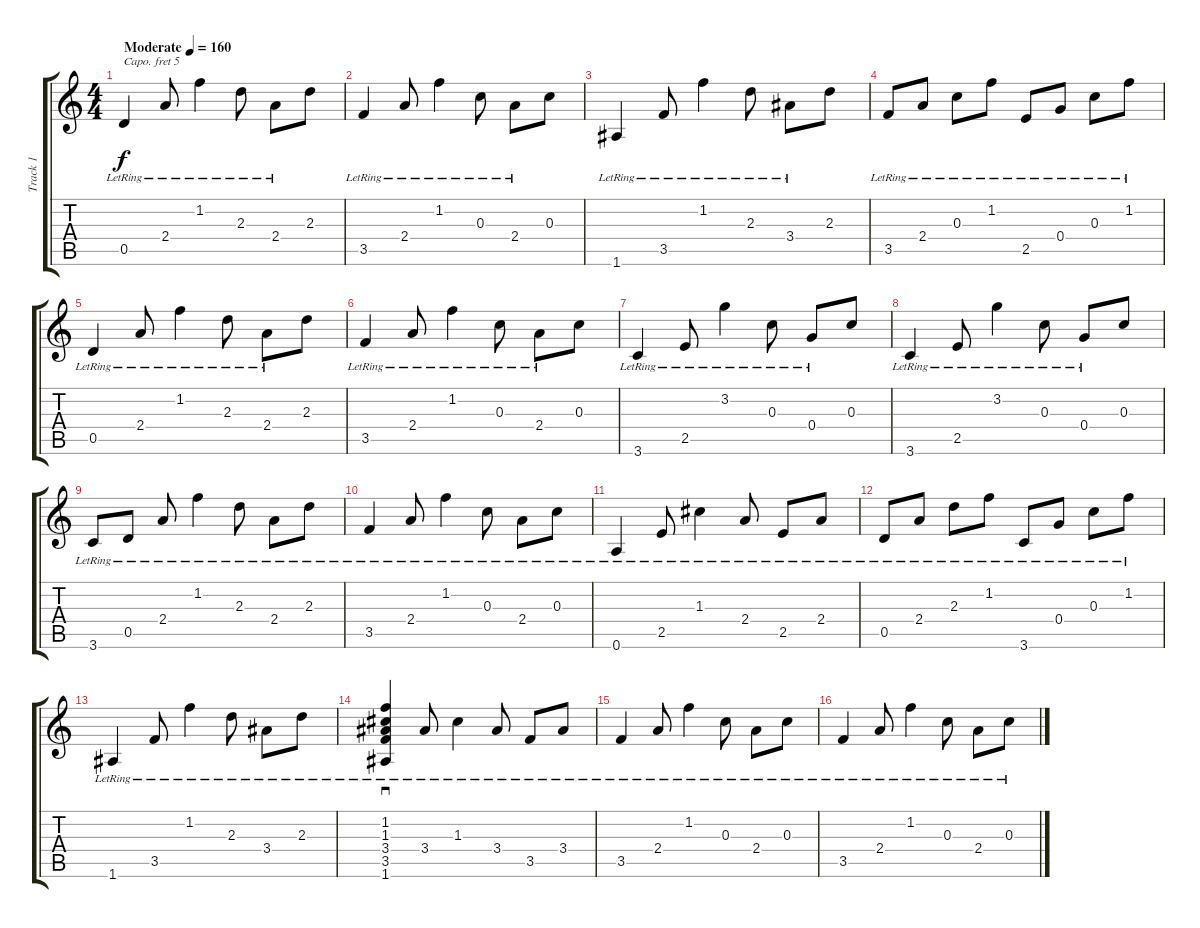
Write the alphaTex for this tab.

\track ("Track 1" "Track 1") {instrument acousticguitarsteel}
\staff {score tabs}
\capo 5
\tuning (E4 B3 G3 D3 A2 E2) {hide}
\ts (4 4)
\tempo (160 "Moderate")
\clef g2
\ks c
0.5{lr}.4{dy f instrument acousticguitarsteel} 2.4{lr}.8 1.2{lr}.4 2.3{lr}.8 2.4{lr}.8 2.3.8 |
3.5{lr}.4 2.4{lr}.8 1.2{lr}.4 0.3{lr}.8 2.4{lr}.8 0.3.8 |
1.6{lr}.4 3.5{lr}.8 1.2{lr}.4 2.3{lr}.8 3.4{lr}.8 2.3.8 |
3.5{lr}.8 2.4{lr}.8 0.3{lr}.8 1.2{lr}.8 2.5{lr}.8 0.4{lr}.8 0.3{lr}.8 1.2{lr}.8 |
0.5{lr}.4 2.4{lr}.8 1.2{lr}.4 2.3{lr}.8 2.4{lr}.8 2.3.8 |
3.5{lr}.4 2.4{lr}.8 1.2{lr}.4 0.3{lr}.8 2.4{lr}.8 0.3.8 |
3.6{lr}.4 2.5{lr}.8 3.2{lr}.4 0.3{lr}.8 0.4{lr}.8 0.3.8 |
3.6{lr}.4 2.5{lr}.8 3.2{lr}.4 0.3{lr}.8 0.4{lr}.8 0.3.8 |
3.6{lr}.8 0.5{lr}.8 2.4{lr}.8 1.2{lr}.4 2.3{lr}.8 2.4{lr}.8 2.3{lr}.8 |
3.5{lr}.4 2.4{lr}.8 1.2{lr}.4 0.3{lr}.8 2.4{lr}.8 0.3{lr}.8 |
0.6{lr}.4 2.5{lr}.8 1.3{lr}.4 2.4{lr}.8 2.5{lr}.8 2.4{lr}.8 |
0.5{lr}.8 2.4{lr}.8 2.3{lr}.8 1.2{lr}.8 3.6{lr}.8 0.4{lr}.8 0.3{lr}.8 1.2{lr}.8 |
1.6{lr}.4 3.5{lr}.8 1.2{lr}.4 2.3{lr}.8 3.4{lr}.8 2.3{lr}.8 |
(1.2{lr} 1.3{lr} 3.4{lr} 3.5{lr} 1.6{lr}).4{sd} 3.4{lr}.8 1.3{lr}.4 3.4{lr}.8 3.5{lr}.8 3.4{lr}.8 |
3.5{lr}.4 2.4{lr}.8 1.2{lr}.4 0.3{lr}.8 2.4{lr}.8 0.3{lr}.8 |
3.5{lr}.4 2.4{lr}.8 1.2{lr}.4 0.3{lr}.8 2.4{lr}.8 0.3{lr}.8
